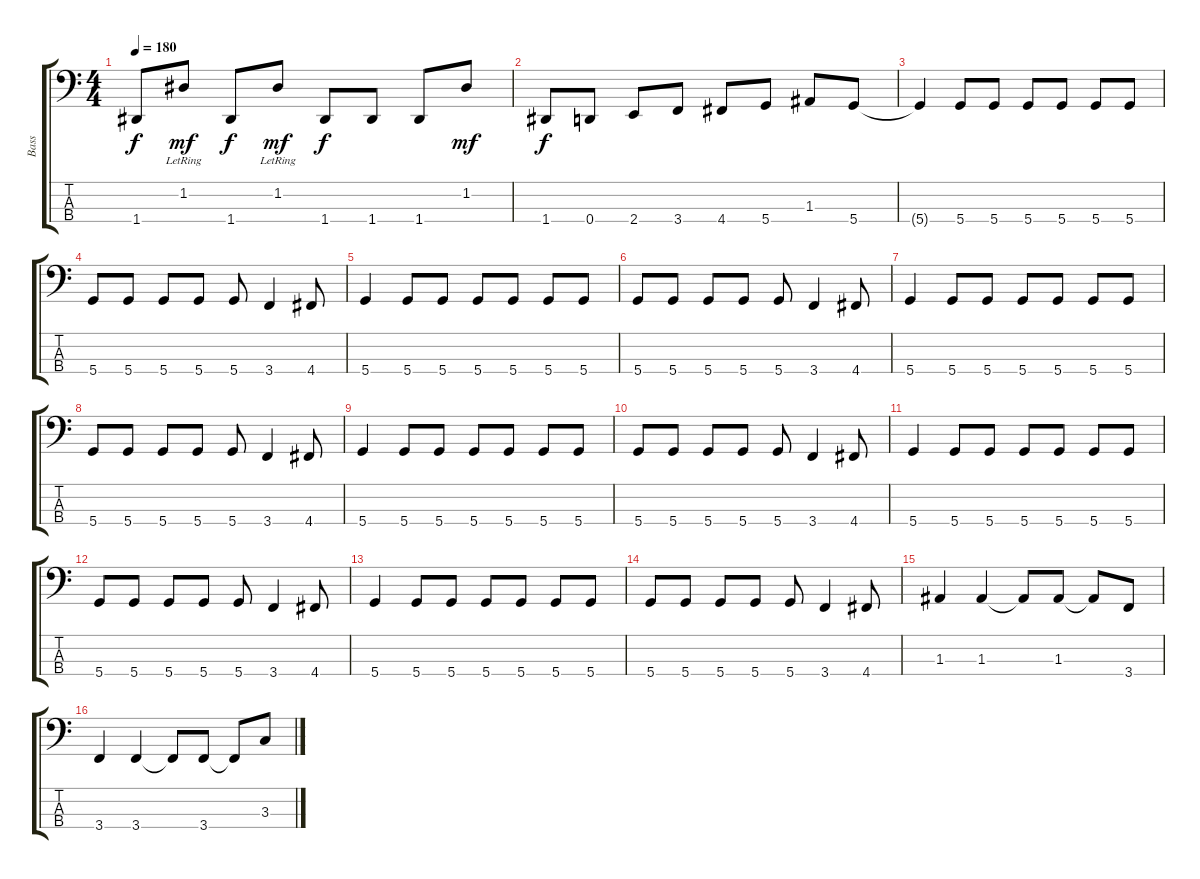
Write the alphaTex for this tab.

\track ("Bass" "Bass") {instrument electricbassfinger}
\staff {score tabs}
\tuning (G2 D2 A1 D1) {hide}
\ts (4 4)
\tempo 180
\clef f4
\ks c
1.4.8{dy f} 1.2{lr}.8{dy mf} 1.4.8{dy f} 1.2{lr}.8{dy mf} 1.4.8{dy f} 1.4.8 1.4.8 1.2.8{dy mf} |
1.4.8{dy f} 0.4.8 2.4.8 3.4.8 4.4.8 5.4.8 1.3.8 5.4.8 |
5.4{t}.4 5.4.8 5.4.8 5.4.8 5.4.8 5.4.8 5.4.8 |
5.4.8 5.4.8 5.4.8 5.4.8 5.4.8 3.4.4 4.4.8 |
5.4.4 5.4.8 5.4.8 5.4.8 5.4.8 5.4.8 5.4.8 |
5.4.8 5.4.8 5.4.8 5.4.8 5.4.8 3.4.4 4.4.8 |
5.4.4 5.4.8 5.4.8 5.4.8 5.4.8 5.4.8 5.4.8 |
5.4.8 5.4.8 5.4.8 5.4.8 5.4.8 3.4.4 4.4.8 |
5.4.4 5.4.8 5.4.8 5.4.8 5.4.8 5.4.8 5.4.8 |
5.4.8 5.4.8 5.4.8 5.4.8 5.4.8 3.4.4 4.4.8 |
5.4.4 5.4.8 5.4.8 5.4.8 5.4.8 5.4.8 5.4.8 |
5.4.8 5.4.8 5.4.8 5.4.8 5.4.8 3.4.4 4.4.8 |
5.4.4 5.4.8 5.4.8 5.4.8 5.4.8 5.4.8 5.4.8 |
5.4.8 5.4.8 5.4.8 5.4.8 5.4.8 3.4.4 4.4.8 |
1.3.4 1.3.4 1.3{t}.8 1.3.8 1.3{t}.8 3.4.8 |
3.4.4 3.4.4 3.4{t}.8 3.4.8 3.4{t}.8 3.3.8
